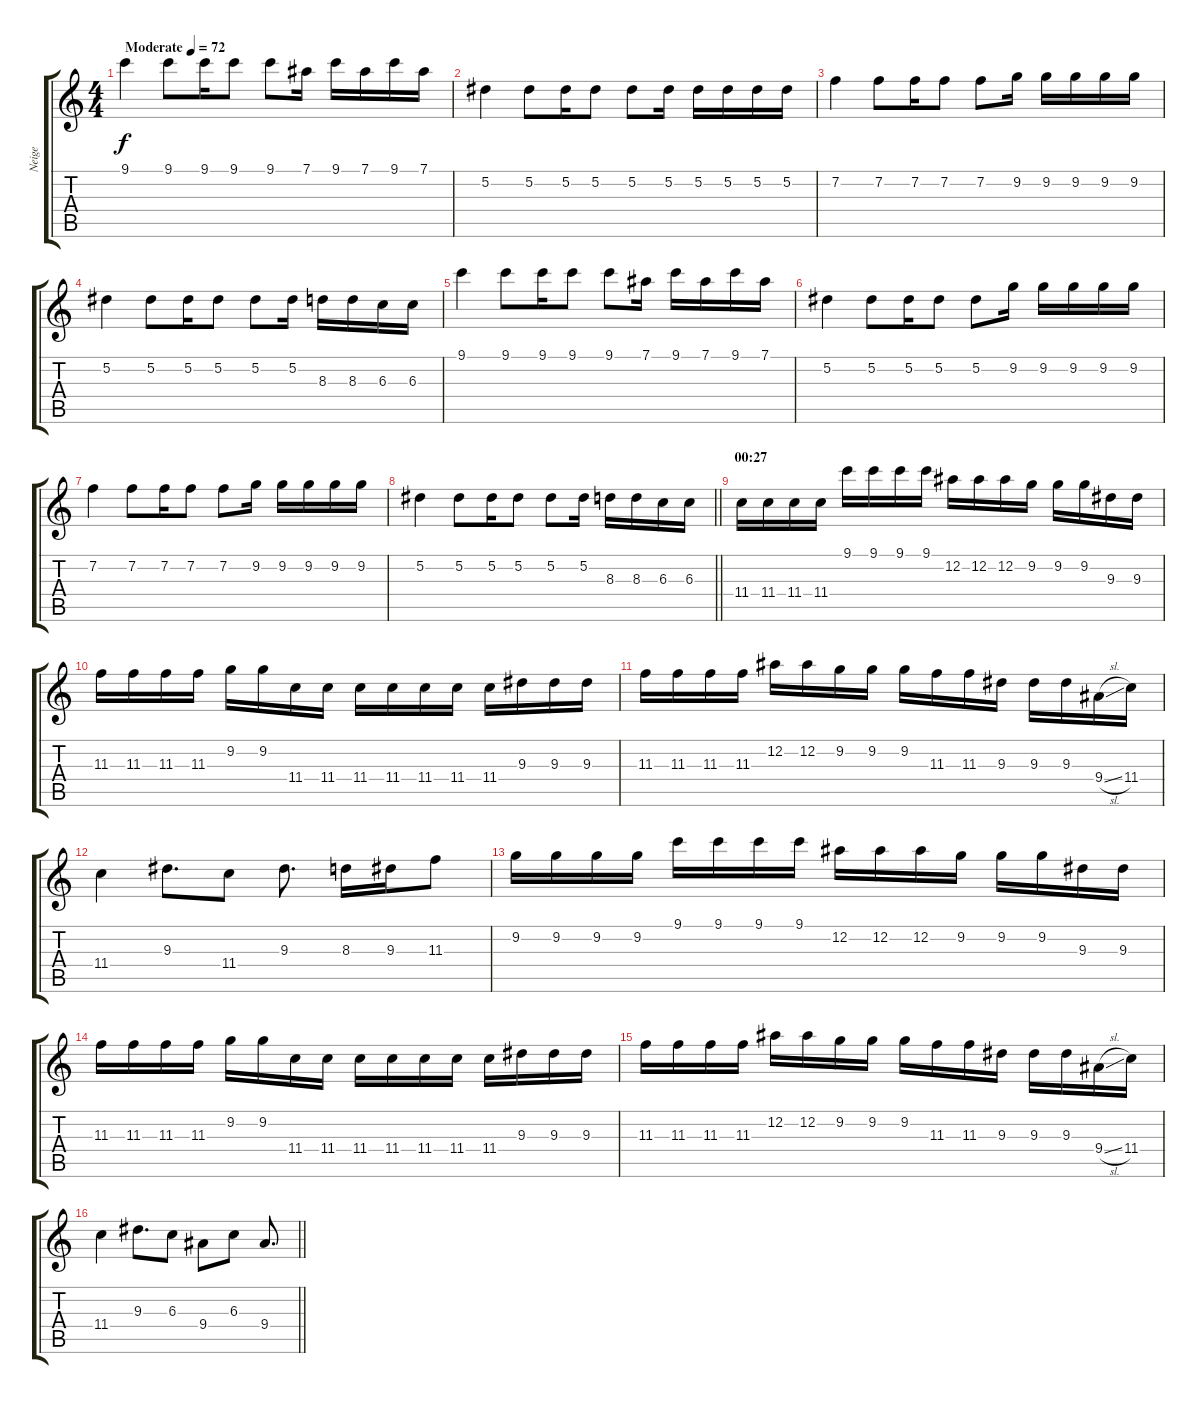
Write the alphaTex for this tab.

\track ("Neige" "Neige") {instrument electricguitarjazz}
\staff {score tabs}
\tuning (Eb4 Bb3 Gb3 Db3 Ab2 Eb2) {hide}
\ts (4 4)
\tempo (72 "Moderate")
\clef g2
\ks c
9.1.4{dy f instrument electricguitarjazz} 9.1.8 9.1.16 9.1.8 9.1.8 7.1.16 9.1.16 7.1.16 9.1.16 7.1.16 |
5.2.4 5.2.8 5.2.16 5.2.8 5.2.8 5.2.16 5.2.16 5.2.16 5.2.16 5.2.16 |
7.2.4 7.2.8 7.2.16 7.2.8 7.2.8 9.2.16 9.2.16 9.2.16 9.2.16 9.2.16 |
5.2.4 5.2.8 5.2.16 5.2.8 5.2.8 5.2.16 8.3.16 8.3.16 6.3.16 6.3.16 |
9.1.4 9.1.8 9.1.16 9.1.8 9.1.8 7.1.16 9.1.16 7.1.16 9.1.16 7.1.16 |
5.2.4 5.2.8 5.2.16 5.2.8 5.2.8 9.2.16 9.2.16 9.2.16 9.2.16 9.2.16 |
7.2.4 7.2.8 7.2.16 7.2.8 7.2.8 9.2.16 9.2.16 9.2.16 9.2.16 9.2.16 |
\barLineRight lightlight
5.2.4 5.2.8 5.2.16 5.2.8 5.2.8 5.2.16 8.3.16 8.3.16 6.3.16 6.3.16 |
\section ("" "00:27")
11.4.16 11.4.16 11.4.16 11.4.16 9.1.16 9.1.16 9.1.16 9.1.16 12.2.16 12.2.16 12.2.16 9.2.16 9.2.16 9.2.16 9.3.16 9.3.16 |
11.3.16 11.3.16 11.3.16 11.3.16 9.2.16 9.2.16 11.4.16 11.4.16 11.4.16 11.4.16 11.4.16 11.4.16 11.4.16 9.3.16 9.3.16 9.3.16 |
11.3.16 11.3.16 11.3.16 11.3.16 12.2.16 12.2.16 9.2.16 9.2.16 9.2.16 11.3.16 11.3.16 9.3.16 9.3.16 9.3.16 9.4{sl}.16 11.4.16 |
11.4.4 9.3.8{d} 11.4.8 9.3.8{d} 8.3.16 9.3.16 11.3.8 |
9.2.16 9.2.16 9.2.16 9.2.16 9.1.16 9.1.16 9.1.16 9.1.16 12.2.16 12.2.16 12.2.16 9.2.16 9.2.16 9.2.16 9.3.16 9.3.16 |
11.3.16 11.3.16 11.3.16 11.3.16 9.2.16 9.2.16 11.4.16 11.4.16 11.4.16 11.4.16 11.4.16 11.4.16 11.4.16 9.3.16 9.3.16 9.3.16 |
11.3.16 11.3.16 11.3.16 11.3.16 12.2.16 12.2.16 9.2.16 9.2.16 9.2.16 11.3.16 11.3.16 9.3.16 9.3.16 9.3.16 9.4{sl}.16 11.4.16 |
\barLineRight lightlight
11.4.4 9.3.8{d} 6.3.8 9.4.8 6.3.8 9.4.8{d}
